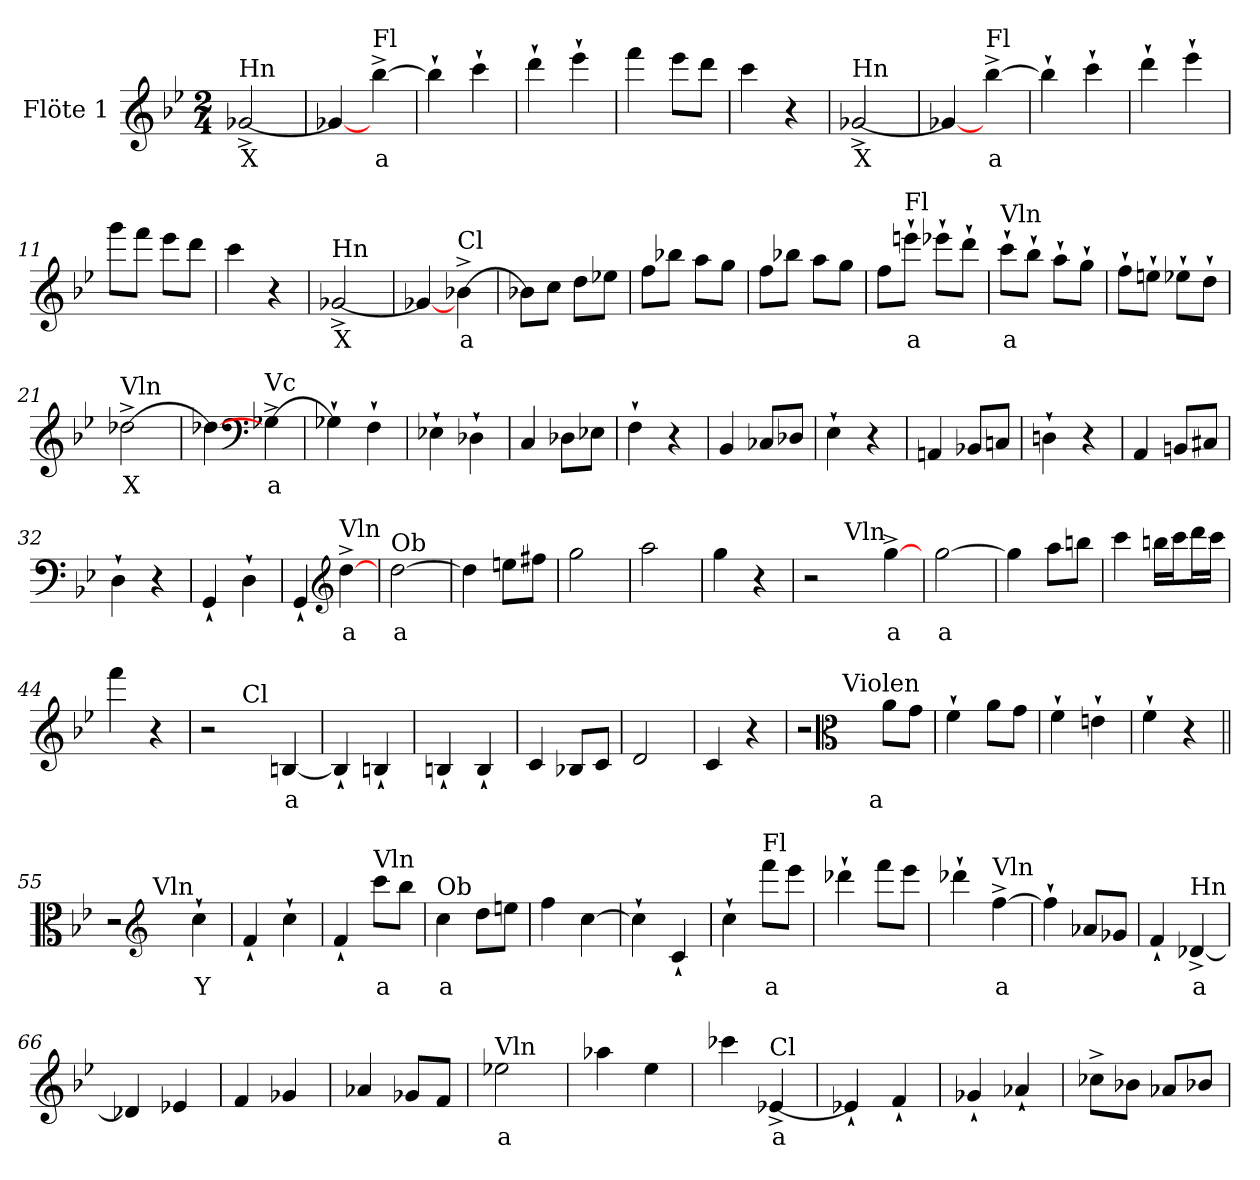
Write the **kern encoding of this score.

**kern	**text
*part1	*part1
*staff1	*staff1
*I"Flöte 1	*
*I'Fl. 1	*
*clefG2	*
*k[b-e-]	*
*M2/4	*
=1	=1
!LO:TX:a:t=Hn	!
!	!LO:LY:color=#FF0000
[2g-X^>	X
=2	=2
4g-X_	.
!LO:TX:a:t=Fl	!
!	!LO:LY:color=#FF0000
[4bb-^>	a
=3	=3
4bb-`>]	.
4ccc`>	.
=4	=4
4ddd`>	.
4eee-`>	.
=5	=5
4fff	.
8eee-\L	.
8ddd\J	.
=6	=6
4ccc	.
4r	.
=7	=7
!LO:TX:a:t=Hn	!
!	!LO:LY:color=#FF0000
[2g-X^>	X
=8	=8
4g-X_	.
!LO:TX:a:t=Fl	!
!	!LO:LY:color=#FF0000
[4bb-^>	a
=9	=9
4bb-`>]	.
4ccc`>	.
=10	=10
4ddd`>	.
4eee-`>	.
=11	=11
8ggg\L	.
8fff\J	.
8eee-\L	.
8ddd\J	.
=12	=12
4ccc	.
4r	.
=13	=13
!LO:TX:a:t=Hn	!
!	!LO:LY:color=#FF0000
[2g-X^>	X
=14	=14
4g-X_	.
!LO:TX:a:t=Cl	!
!	!LO:LY:color=#FF0000
[4b-X^>	a
=15	=15
8b-X\L]	.
8cc\J	.
8dd\L	.
8ee-X\J	.
=16	=16
8ff\L	.
8bb-X\J	.
8aa\L	.
8gg\J	.
=17	=17
8ff\L	.
8bb-X\J	.
8aa\L	.
8gg\J	.
=18	=18
8ff\L	.
!LO:TX:a:t=Fl	!
!	!LO:LY:color=#FF0000
8eeen`>\J	a
8eee-X`>\L	.
8ddd`>\J	.
=19	=19
!LO:TX:a:t=Vln	!
!	!LO:LY:color=#FF0000
8ccc`>\L	a
8bb-`>\J	.
8aa`>\L	.
8gg`>\J	.
=20	=20
8ff`>\L	.
8een`>\J	.
8ee-X`>\L	.
8dd`>\J	.
=21	=21
!LO:TX:a:t=Vln	!
!	!LO:LY:color=#FF0000
[2dd-X^>	X
=22	=22
4dd-X_	.
*clefF4	*
!LO:TX:a:t=Vc	!
!	!LO:LY:color=#FF0000
[4G-X^>	a
=23	=23
4G-X`>]	.
4F`>	.
=24	=24
4E-X`>	.
4D-X`>	.
=25	=25
4C	.
8D-X\L	.
8E-X\J	.
=26	=26
4F`>	.
4r	.
=27	=27
4BB-	.
8C-X/L	.
8D-X/J	.
=28	=28
4E-`>	.
4r	.
=29	=29
4AAn	.
8BB-X/L	.
8Cn/J	.
=30	=30
4Dn`>	.
4r	.
=31	=31
4AA	.
8BBn/L	.
8C#X/J	.
=32	=32
4D`>	.
4r	.
=33	=33
4GG`>	.
4D`>	.
=34	=34
4GG`>	.
*clefG2	*
!LO:TX:a:t=Vln	!
!	!LO:LY:color=#FF0000
[4dd^>	a
=35	=35
!LO:TX:a:t=Ob	!
!	!LO:LY:color=#FF0000
[2dd	a
=36	=36
4dd]	.
8een\L	.
8ff#X\J	.
=37	=37
2gg	.
=38	=38
2aa	.
=39	=39
4gg	.
4r	.
=40	=40
*^	*
2r	4ryy	.
!	!LO:TX:a:t=Vln	!
.	2ryy	.
!	!	!LO:LY:color=#FF0000
[4gg^>	.	a
*v	*v	*
=41	=41
*^	*
!LO:TX:a:t=Fl	!	!
!	!	!LO:LY:color=#FF0000
*v	*v	*
[2gg	a
=42	=42
4gg]	.
8aa\L	.
8bbn\J	.
=43	=43
4ccc	.
16bbn\LL	.
16ccc\J	.
16ddd\L	.
16ccc\JJ	.
=44	=44
4fff	.
4r	.
=45	=45
*^	*
2r	4ryy	.
!	!LO:TX:a:t=Cl	!
.	2ryy	.
!	!	!LO:LY:color=#FF0000
[4B	.	a
*v	*v	*
=46	=46
4B`]	.
4B`	.
=47	=47
4B`	.
4B`	.
=48	=48
4c	.
8B-X/L	.
8c/J	.
=49	=49
2d	.
=50	=50
4c	.
4r	.
=51	=51
*^	*
2r	4ryy	.
*clefC3	*	*
!	!LO:TX:a:t=Violen	!
.	2ryy	.
!	!	!LO:LY:color=#FF0000
8a\L	.	a
8g\J	.	.
*v	*v	*
=52	=52
4f`	.
8a\L	.
8g\J	.
=53	=53
4f`	.
4en`	.
=54	=54
4f`	.
4r	.
=55||	=55||
*^	*
2r	4ryy	.
*clefG2	*	*
!	!LO:TX:a:t=Vln	!
.	2ryy	.
!	!	!LO:LY:color=#FF0000
4cc`	.	Y
*v	*v	*
=56	=56
4f`	.
4cc`	.
=57	=57
4f`	.
!LO:TX:a:t=Vln	!
!	!LO:LY:color=#FF0000
8ccc\L	a
8bb-\J	.
=58	=58
!LO:TX:a:t=Ob	!
!	!LO:LY:color=#FF0000
4cc	a
8dd\L	.
8een\J	.
=59	=59
4ff	.
[4cc	.
=60	=60
4cc`]	.
4c`	.
=61	=61
4cc`	.
!LO:TX:a:t=Fl	!
!	!LO:LY:color=#FF0000
8fff\L	a
8eee-\J	.
=62	=62
4ddd-X`	.
8fff\L	.
8eee-\J	.
=63	=63
4ddd-X`	.
!LO:TX:a:t=Vln	!
!	!LO:LY:color=#FF0000
[4ff^	a
=64	=64
4ff`]	.
8a-X/L	.
8g-X/J	.
=65	=65
4f`	.
!LO:TX:a:t=Hn	!
!	!LO:LY:color=#FF0000
[4d-X^>	a
=66	=66
4d-X]	.
4e-X	.
=67	=67
4f	.
4g-X	.
=68	=68
4a-X	.
8g-X/L	.
8f/J	.
=69	=69
!LO:TX:a:t=Vln	!
!	!LO:LY:color=#FF0000
2ee-X	a
=70	=70
4aa-X	.
4ee-	.
=71	=71
4ccc-X	.
!LO:TX:a:t=Cl	!
!	!LO:LY:color=#FF0000
[4e-X^>	a
=72	=72
4e-X`]	.
4f`	.
=73	=73
4g-X`	.
4a-X`	.
=74	=74
8cc-X^\L	.
8b-X\J	.
8a-X/L	.
8b-X/J	.
=	=
*-	*-
